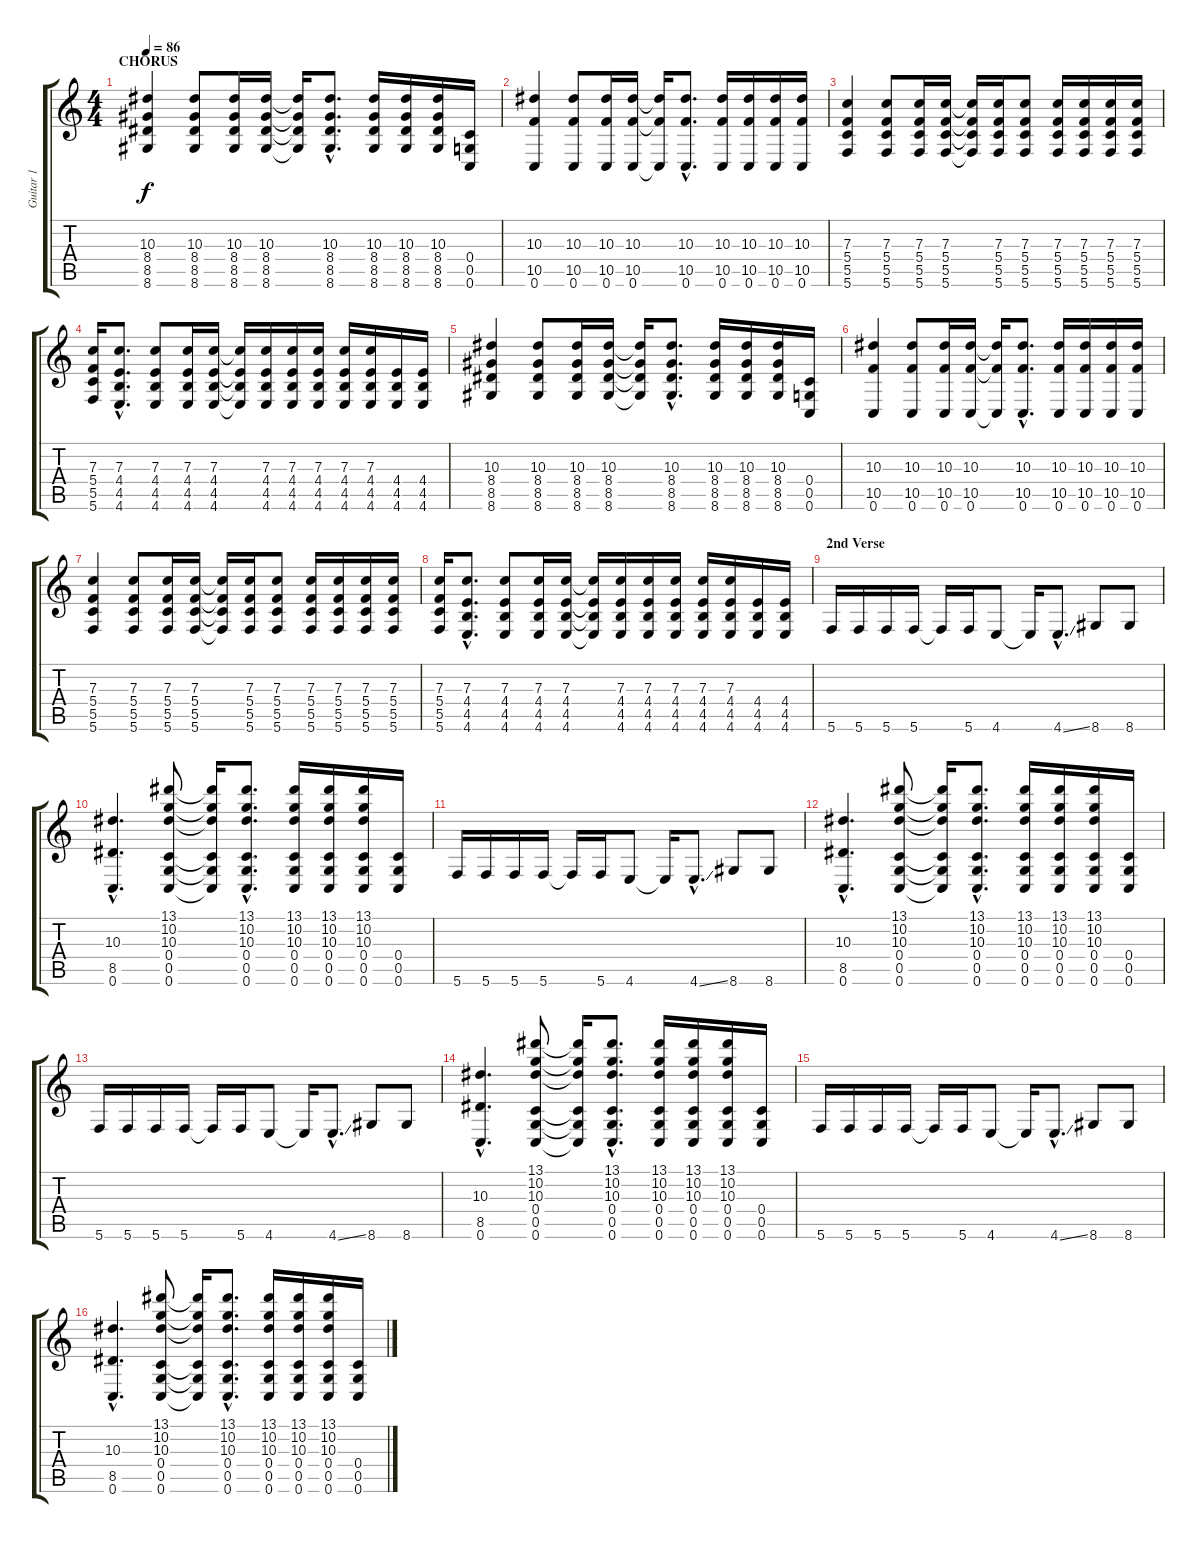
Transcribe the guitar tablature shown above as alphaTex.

\track ("Guitar 1" "Guitar 1") {instrument distortionguitar}
\staff {score tabs}
\tuning (D4 A3 F3 C3 G2 C2) {hide}
\ts (4 4)
\section ("" "CHORUS")
\tempo 86
\clef g2
\ks c
(10.3 8.4 8.5 8.6).4{dy f} (10.3 8.4 8.5 8.6).8 (10.3 8.4 8.5 8.6).16 (10.3 8.4 8.5 8.6).16 (10.3{t} 8.4{t} 8.5{t} 8.6{t}).16 (10.3{hac} 8.4{hac} 8.5{hac} 8.6{hac}).8{d} (10.3 8.4 8.5 8.6).16 (10.3 8.4 8.5 8.6).16 (10.3 8.4 8.5 8.6).16 (0.4 0.5 0.6).16 |
(10.3 10.5 0.6).4 (10.3 10.5 0.6).8 (10.3 10.5 0.6).16 (10.3 10.5 0.6).16 (10.3{t} 10.5{t} 0.6{t}).16 (10.3{hac} 10.5{hac} 0.6{hac}).8{d} (10.3 10.5 0.6).16 (10.3 10.5 0.6).16 (10.3 10.5 0.6).16 (10.3 10.5 0.6).16 |
(7.3 5.4 5.5 5.6).4 (7.3 5.4 5.5 5.6).8 (7.3 5.4 5.5 5.6).16 (7.3 5.4 5.5 5.6).16 (7.3{t} 5.4{t} 5.5{t} 5.6{t}).16 (7.3 5.4 5.5 5.6).16 (7.3 5.4 5.5 5.6).8 (7.3 5.4 5.5 5.6).16 (7.3 5.4 5.5 5.6).16 (7.3 5.4 5.5 5.6).16 (7.3 5.4 5.5 5.6).16 |
(7.3 5.4 5.5 5.6).16 (7.3{hac} 4.4{hac} 4.5{hac} 4.6{hac}).8{d} (7.3 4.4 4.5 4.6).8 (7.3 4.4 4.5 4.6).16 (7.3 4.4 4.5 4.6).16 (7.3{t} 4.4{t} 4.5{t} 4.6{t}).16 (7.3 4.4 4.5 4.6).16 (7.3 4.4 4.5 4.6).16 (7.3 4.4 4.5 4.6).16 (7.3 4.4 4.5 4.6).16 (7.3 4.4 4.5 4.6).16 (4.4 4.5 4.6).16 (4.4 4.5 4.6).16 |
(10.3 8.4 8.5 8.6).4 (10.3 8.4 8.5 8.6).8 (10.3 8.4 8.5 8.6).16 (10.3 8.4 8.5 8.6).16 (10.3{t} 8.4{t} 8.5{t} 8.6{t}).16 (10.3{hac} 8.4{hac} 8.5{hac} 8.6{hac}).8{d} (10.3 8.4 8.5 8.6).16 (10.3 8.4 8.5 8.6).16 (10.3 8.4 8.5 8.6).16 (0.4 0.5 0.6).16 |
(10.3 10.5 0.6).4 (10.3 10.5 0.6).8 (10.3 10.5 0.6).16 (10.3 10.5 0.6).16 (10.3{t} 10.5{t} 0.6{t}).16 (10.3{hac} 10.5{hac} 0.6{hac}).8{d} (10.3 10.5 0.6).16 (10.3 10.5 0.6).16 (10.3 10.5 0.6).16 (10.3 10.5 0.6).16 |
(7.3 5.4 5.5 5.6).4 (7.3 5.4 5.5 5.6).8 (7.3 5.4 5.5 5.6).16 (7.3 5.4 5.5 5.6).16 (7.3{t} 5.4{t} 5.5{t} 5.6{t}).16 (7.3 5.4 5.5 5.6).16 (7.3 5.4 5.5 5.6).8 (7.3 5.4 5.5 5.6).16 (7.3 5.4 5.5 5.6).16 (7.3 5.4 5.5 5.6).16 (7.3 5.4 5.5 5.6).16 |
(7.3 5.4 5.5 5.6).16 (7.3{hac} 4.4{hac} 4.5{hac} 4.6{hac}).8{d} (7.3 4.4 4.5 4.6).8 (7.3 4.4 4.5 4.6).16 (7.3 4.4 4.5 4.6).16 (7.3{t} 4.4{t} 4.5{t} 4.6{t}).16 (7.3 4.4 4.5 4.6).16 (7.3 4.4 4.5 4.6).16 (7.3 4.4 4.5 4.6).16 (7.3 4.4 4.5 4.6).16 (7.3 4.4 4.5 4.6).16 (4.4 4.5 4.6).16 (4.4 4.5 4.6).16 |
\section ("" "2nd Verse")
5.6.16 5.6.16 5.6.16 5.6.16 5.6{t}.16 5.6.16 4.6.8 4.6{t}.16 4.6{ss hac}.8{d} 8.6.8 8.6.8 |
(10.3{hac} 8.5{hac} 0.6{hac}).4{d} (13.1 10.2 10.3 0.4 0.5 0.6).8 (13.1{t} 10.2{t} 10.3{t} 0.4{t} 0.5{t} 0.6{t}).16 (13.1{hac} 10.2{hac} 10.3{hac} 0.4{hac} 0.5{hac} 0.6{hac}).8{d} (13.1 10.2 10.3 0.4 0.5 0.6).16 (13.1 10.2 10.3 0.4 0.5 0.6).16 (13.1 10.2 10.3 0.4 0.5 0.6).16 (0.4 0.5 0.6).16 |
5.6.16 5.6.16 5.6.16 5.6.16 5.6{t}.16 5.6.16 4.6.8 4.6{t}.16 4.6{ss hac}.8{d} 8.6.8 8.6.8 |
(10.3{hac} 8.5{hac} 0.6{hac}).4{d} (13.1 10.2 10.3 0.4 0.5 0.6).8 (13.1{t} 10.2{t} 10.3{t} 0.4{t} 0.5{t} 0.6{t}).16 (13.1{hac} 10.2{hac} 10.3{hac} 0.4{hac} 0.5{hac} 0.6{hac}).8{d} (13.1 10.2 10.3 0.4 0.5 0.6).16 (13.1 10.2 10.3 0.4 0.5 0.6).16 (13.1 10.2 10.3 0.4 0.5 0.6).16 (0.4 0.5 0.6).16 |
5.6.16 5.6.16 5.6.16 5.6.16 5.6{t}.16 5.6.16 4.6.8 4.6{t}.16 4.6{ss hac}.8{d} 8.6.8 8.6.8 |
(10.3{hac} 8.5{hac} 0.6{hac}).4{d} (13.1 10.2 10.3 0.4 0.5 0.6).8 (13.1{t} 10.2{t} 10.3{t} 0.4{t} 0.5{t} 0.6{t}).16 (13.1{hac} 10.2{hac} 10.3{hac} 0.4{hac} 0.5{hac} 0.6{hac}).8{d} (13.1 10.2 10.3 0.4 0.5 0.6).16 (13.1 10.2 10.3 0.4 0.5 0.6).16 (13.1 10.2 10.3 0.4 0.5 0.6).16 (0.4 0.5 0.6).16 |
5.6.16 5.6.16 5.6.16 5.6.16 5.6{t}.16 5.6.16 4.6.8 4.6{t}.16 4.6{ss hac}.8{d} 8.6.8 8.6.8 |
(10.3{hac} 8.5{hac} 0.6{hac}).4{d} (13.1 10.2 10.3 0.4 0.5 0.6).8 (13.1{t} 10.2{t} 10.3{t} 0.4{t} 0.5{t} 0.6{t}).16 (13.1{hac} 10.2{hac} 10.3{hac} 0.4{hac} 0.5{hac} 0.6{hac}).8{d} (13.1 10.2 10.3 0.4 0.5 0.6).16 (13.1 10.2 10.3 0.4 0.5 0.6).16 (13.1 10.2 10.3 0.4 0.5 0.6).16 (0.4 0.5 0.6).16
